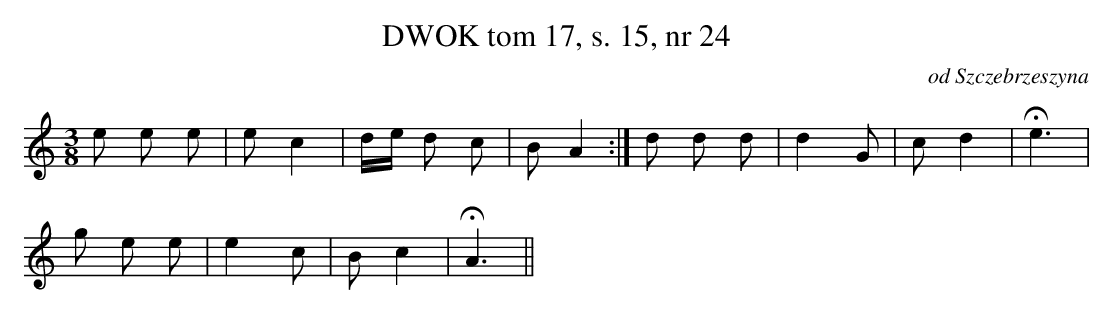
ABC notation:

X:1
T:DWOK tom 17, s. 15, nr 24
O:od Szczebrzeszyna
L:1/16
M:3/8
K:C
e2 e2 e2|e2 c4|de d2 c2|B2 A4:|d2 d2 d2|d4 G2|c2 d4|He6|
g2 e2 e2|e4 c2|B2 c4|HA6||
